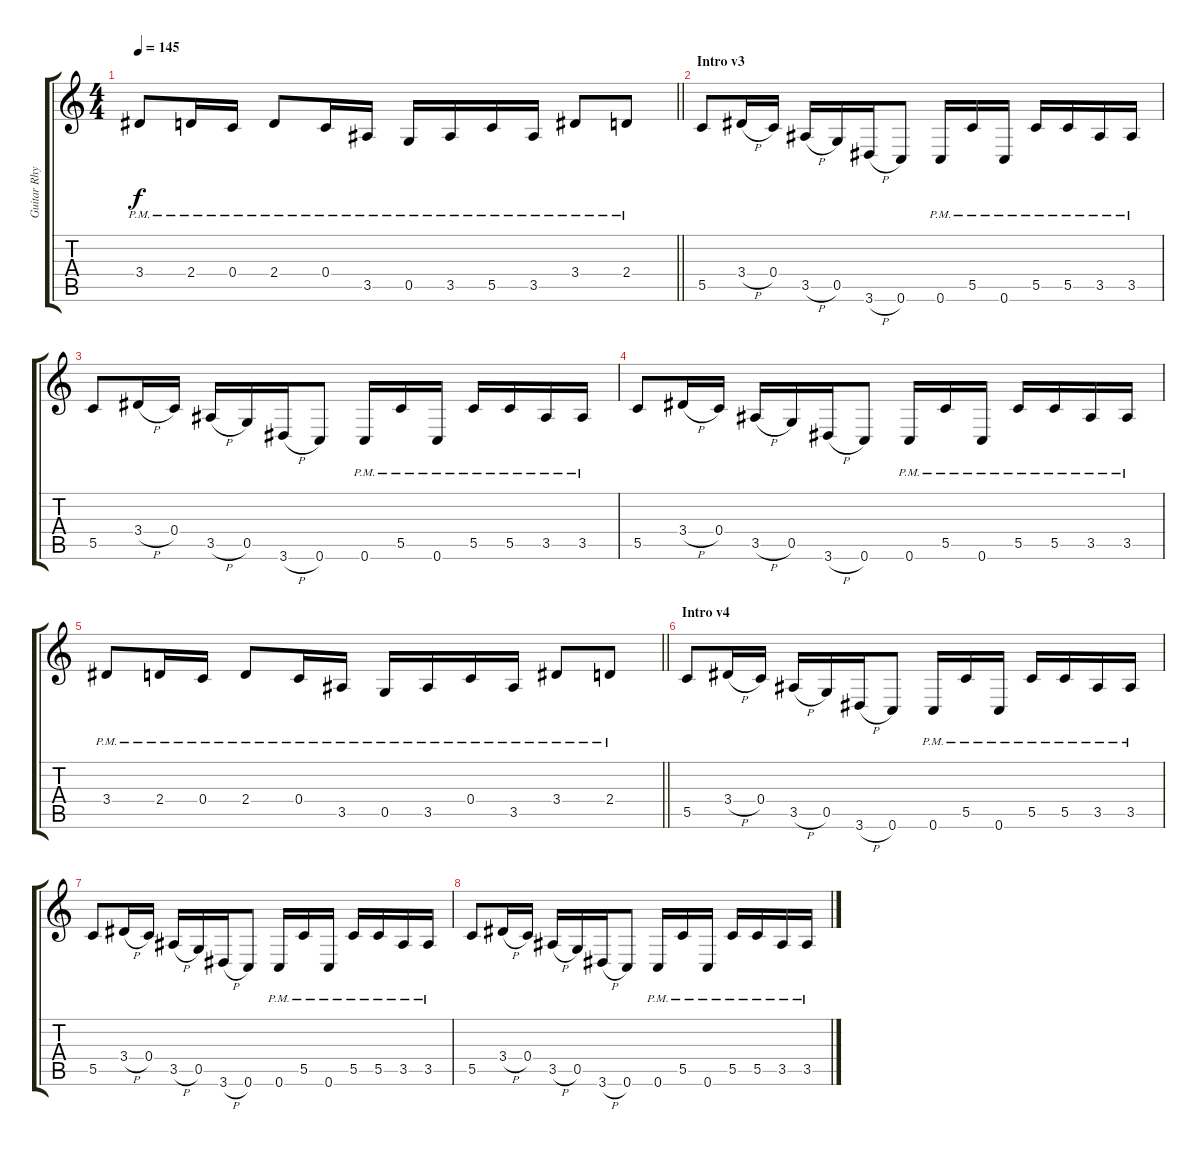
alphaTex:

\track ("Guitar Rhythm (Left)" "Guitar Rhy") {instrument overdrivenguitar}
\staff {score tabs}
\tuning (D4 A3 F3 C3 G2 C2) {hide}
\ts (4 4)
\tempo 145
\clef g2
\barLineRight lightlight
\ks c
3.4{pm}.8{dy f} 2.4{pm}.16 0.4{pm}.16 2.4{pm}.8 0.4{pm}.16 3.5{pm}.16 0.5{pm}.16 3.5{pm}.16 5.5{pm}.16 3.5{pm}.16 3.4{pm}.8 2.4{pm}.8 |
\section ("" "Intro v3")
5.5.8 3.4{h}.16 0.4.16 3.5{h}.16 0.5.16 3.6{h}.16 0.6.8 0.6{pm}.16 5.5{pm}.16 0.6{pm}.16 5.5{pm}.16 5.5{pm}.16 3.5{pm}.16 3.5{pm}.16 |
5.5.8 3.4{h}.16 0.4.16 3.5{h}.16 0.5.16 3.6{h}.16 0.6.8 0.6{pm}.16 5.5{pm}.16 0.6{pm}.16 5.5{pm}.16 5.5{pm}.16 3.5{pm}.16 3.5{pm}.16 |
5.5.8 3.4{h}.16 0.4.16 3.5{h}.16 0.5.16 3.6{h}.16 0.6.8 0.6{pm}.16 5.5{pm}.16 0.6{pm}.16 5.5{pm}.16 5.5{pm}.16 3.5{pm}.16 3.5{pm}.16 |
\barLineRight lightlight
3.4{pm}.8 2.4{pm}.16 0.4{pm}.16 2.4{pm}.8 0.4{pm}.16 3.5{pm}.16 0.5{pm}.16 3.5{pm}.16 0.4{pm}.16 3.5{pm}.16 3.4{pm}.8 2.4{pm}.8 |
\section ("" "Intro v4")
5.5.8 3.4{h}.16 0.4.16 3.5{h}.16 0.5.16 3.6{h}.16 0.6.8 0.6{pm}.16 5.5{pm}.16 0.6{pm}.16 5.5{pm}.16 5.5{pm}.16 3.5{pm}.16 3.5{pm}.16 |
5.5.8 3.4{h}.16 0.4.16 3.5{h}.16 0.5.16 3.6{h}.16 0.6.8 0.6{pm}.16 5.5{pm}.16 0.6{pm}.16 5.5{pm}.16 5.5{pm}.16 3.5{pm}.16 3.5{pm}.16 |
5.5.8 3.4{h}.16 0.4.16 3.5{h}.16 0.5.16 3.6{h}.16 0.6.8 0.6{pm}.16 5.5{pm}.16 0.6{pm}.16 5.5{pm}.16 5.5{pm}.16 3.5{pm}.16 3.5{pm}.16
